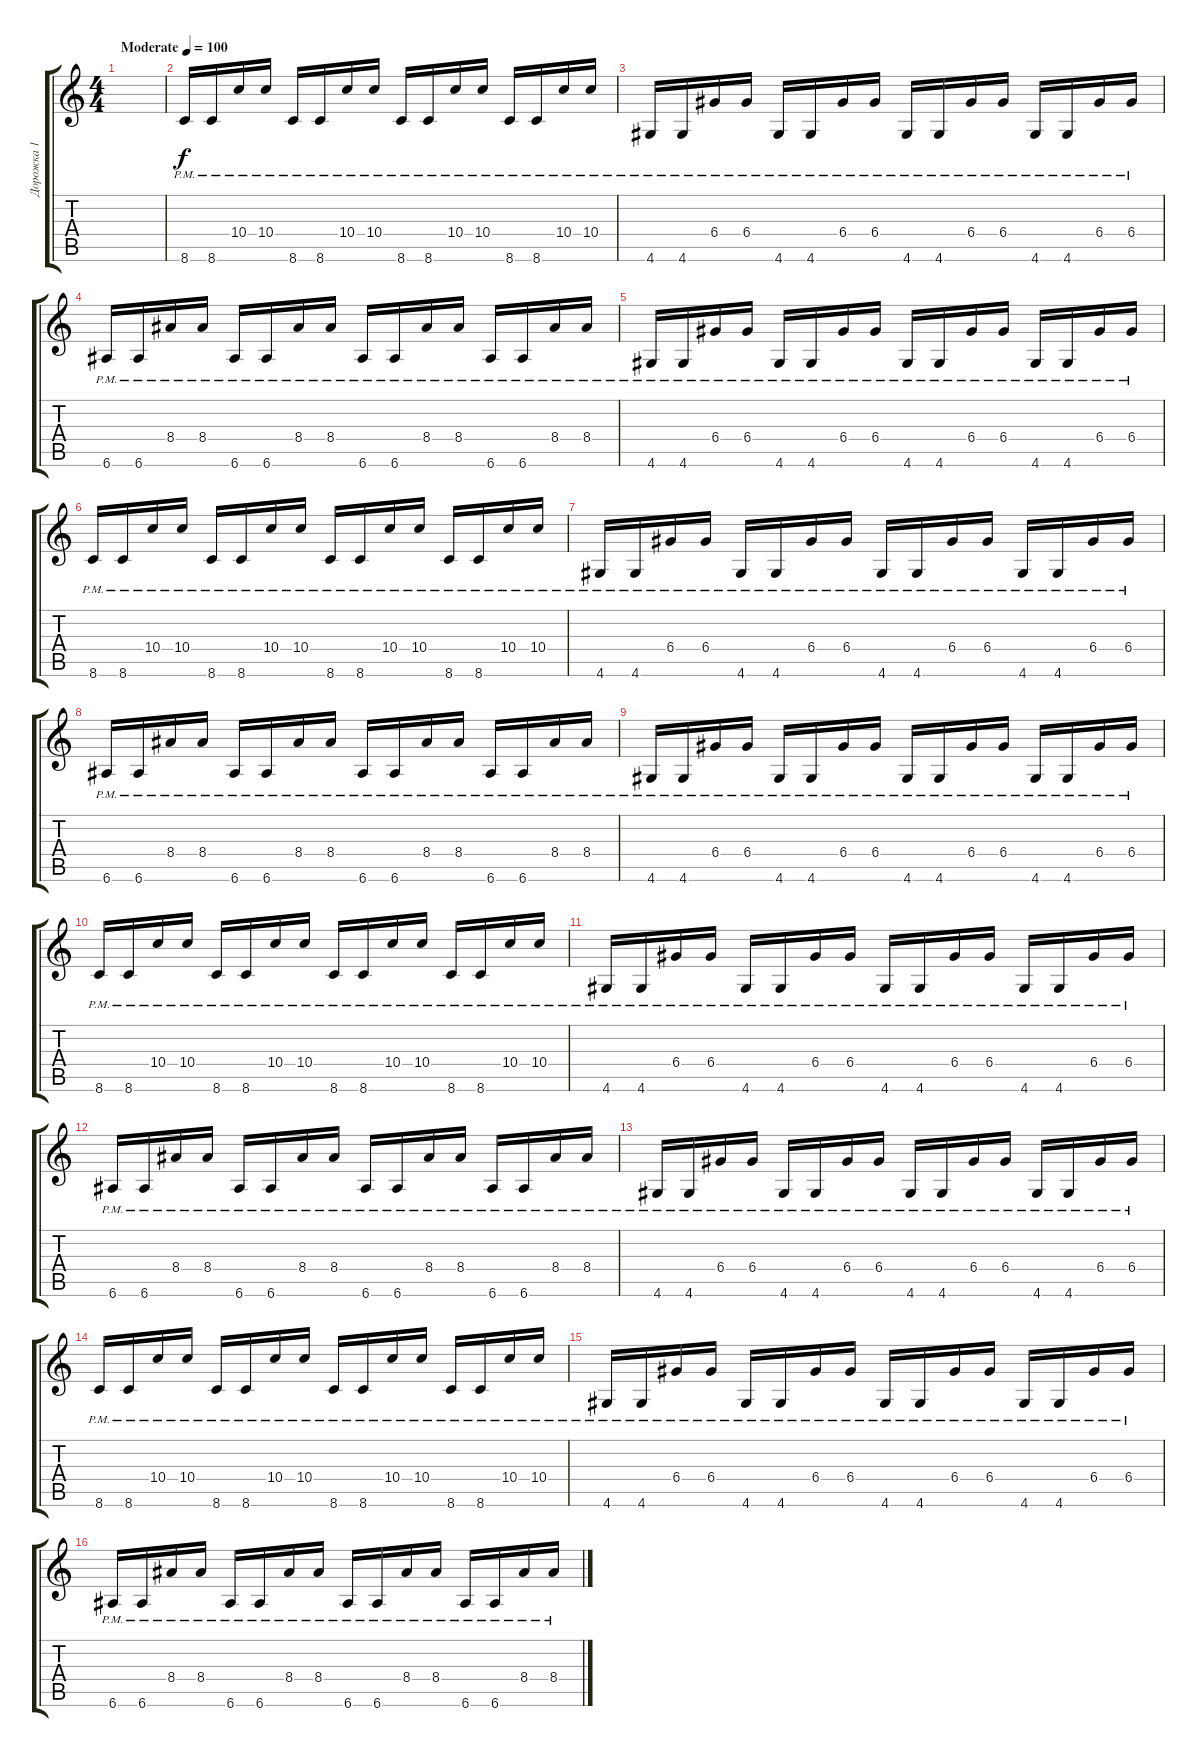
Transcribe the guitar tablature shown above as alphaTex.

\track ("Дорожка 1" "Дорожка 1") {instrument distortionguitar}
\staff {score tabs}
\tuning (E4 B3 G3 D3 A2 E2) {hide}
\ts (4 4)
\tempo (100 "Moderate")
\clef g2
\ks c
|
8.6{pm}.16 8.6{pm}.16 10.4{pm}.16 10.4{pm}.16 8.6{pm}.16 8.6{pm}.16 10.4{pm}.16 10.4{pm}.16 8.6{pm}.16 8.6{pm}.16 10.4{pm}.16 10.4{pm}.16 8.6{pm}.16 8.6{pm}.16 10.4{pm}.16 10.4{pm}.16 |
4.6{pm}.16 4.6{pm}.16 6.4{pm}.16 6.4{pm}.16 4.6{pm}.16 4.6{pm}.16 6.4{pm}.16 6.4{pm}.16 4.6{pm}.16 4.6{pm}.16 6.4{pm}.16 6.4{pm}.16 4.6{pm}.16 4.6{pm}.16 6.4{pm}.16 6.4{pm}.16 |
6.6{pm}.16 6.6{pm}.16 8.4{pm}.16 8.4{pm}.16 6.6{pm}.16 6.6{pm}.16 8.4{pm}.16 8.4{pm}.16 6.6{pm}.16 6.6{pm}.16 8.4{pm}.16 8.4{pm}.16 6.6{pm}.16 6.6{pm}.16 8.4{pm}.16 8.4{pm}.16 |
4.6{pm}.16 4.6{pm}.16 6.4{pm}.16 6.4{pm}.16 4.6{pm}.16 4.6{pm}.16 6.4{pm}.16 6.4{pm}.16 4.6{pm}.16 4.6{pm}.16 6.4{pm}.16 6.4{pm}.16 4.6{pm}.16 4.6{pm}.16 6.4{pm}.16 6.4{pm}.16 |
8.6{pm}.16 8.6{pm}.16 10.4{pm}.16 10.4{pm}.16 8.6{pm}.16 8.6{pm}.16 10.4{pm}.16 10.4{pm}.16 8.6{pm}.16 8.6{pm}.16 10.4{pm}.16 10.4{pm}.16 8.6{pm}.16 8.6{pm}.16 10.4{pm}.16 10.4{pm}.16 |
4.6{pm}.16 4.6{pm}.16 6.4{pm}.16 6.4{pm}.16 4.6{pm}.16 4.6{pm}.16 6.4{pm}.16 6.4{pm}.16 4.6{pm}.16 4.6{pm}.16 6.4{pm}.16 6.4{pm}.16 4.6{pm}.16 4.6{pm}.16 6.4{pm}.16 6.4{pm}.16 |
6.6{pm}.16 6.6{pm}.16 8.4{pm}.16 8.4{pm}.16 6.6{pm}.16 6.6{pm}.16 8.4{pm}.16 8.4{pm}.16 6.6{pm}.16 6.6{pm}.16 8.4{pm}.16 8.4{pm}.16 6.6{pm}.16 6.6{pm}.16 8.4{pm}.16 8.4{pm}.16 |
4.6{pm}.16 4.6{pm}.16 6.4{pm}.16 6.4{pm}.16 4.6{pm}.16 4.6{pm}.16 6.4{pm}.16 6.4{pm}.16 4.6{pm}.16 4.6{pm}.16 6.4{pm}.16 6.4{pm}.16 4.6{pm}.16 4.6{pm}.16 6.4{pm}.16 6.4{pm}.16 |
8.6{pm}.16 8.6{pm}.16 10.4{pm}.16 10.4{pm}.16 8.6{pm}.16 8.6{pm}.16 10.4{pm}.16 10.4{pm}.16 8.6{pm}.16 8.6{pm}.16 10.4{pm}.16 10.4{pm}.16 8.6{pm}.16 8.6{pm}.16 10.4{pm}.16 10.4{pm}.16 |
4.6{pm}.16 4.6{pm}.16 6.4{pm}.16 6.4{pm}.16 4.6{pm}.16 4.6{pm}.16 6.4{pm}.16 6.4{pm}.16 4.6{pm}.16 4.6{pm}.16 6.4{pm}.16 6.4{pm}.16 4.6{pm}.16 4.6{pm}.16 6.4{pm}.16 6.4{pm}.16 |
6.6{pm}.16 6.6{pm}.16 8.4{pm}.16 8.4{pm}.16 6.6{pm}.16 6.6{pm}.16 8.4{pm}.16 8.4{pm}.16 6.6{pm}.16 6.6{pm}.16 8.4{pm}.16 8.4{pm}.16 6.6{pm}.16 6.6{pm}.16 8.4{pm}.16 8.4{pm}.16 |
4.6{pm}.16 4.6{pm}.16 6.4{pm}.16 6.4{pm}.16 4.6{pm}.16 4.6{pm}.16 6.4{pm}.16 6.4{pm}.16 4.6{pm}.16 4.6{pm}.16 6.4{pm}.16 6.4{pm}.16 4.6{pm}.16 4.6{pm}.16 6.4{pm}.16 6.4{pm}.16 |
8.6{pm}.16 8.6{pm}.16 10.4{pm}.16 10.4{pm}.16 8.6{pm}.16 8.6{pm}.16 10.4{pm}.16 10.4{pm}.16 8.6{pm}.16 8.6{pm}.16 10.4{pm}.16 10.4{pm}.16 8.6{pm}.16 8.6{pm}.16 10.4{pm}.16 10.4{pm}.16 |
4.6{pm}.16 4.6{pm}.16 6.4{pm}.16 6.4{pm}.16 4.6{pm}.16 4.6{pm}.16 6.4{pm}.16 6.4{pm}.16 4.6{pm}.16 4.6{pm}.16 6.4{pm}.16 6.4{pm}.16 4.6{pm}.16 4.6{pm}.16 6.4{pm}.16 6.4{pm}.16 |
6.6{pm}.16 6.6{pm}.16 8.4{pm}.16 8.4{pm}.16 6.6{pm}.16 6.6{pm}.16 8.4{pm}.16 8.4{pm}.16 6.6{pm}.16 6.6{pm}.16 8.4{pm}.16 8.4{pm}.16 6.6{pm}.16 6.6{pm}.16 8.4{pm}.16 8.4{pm}.16
